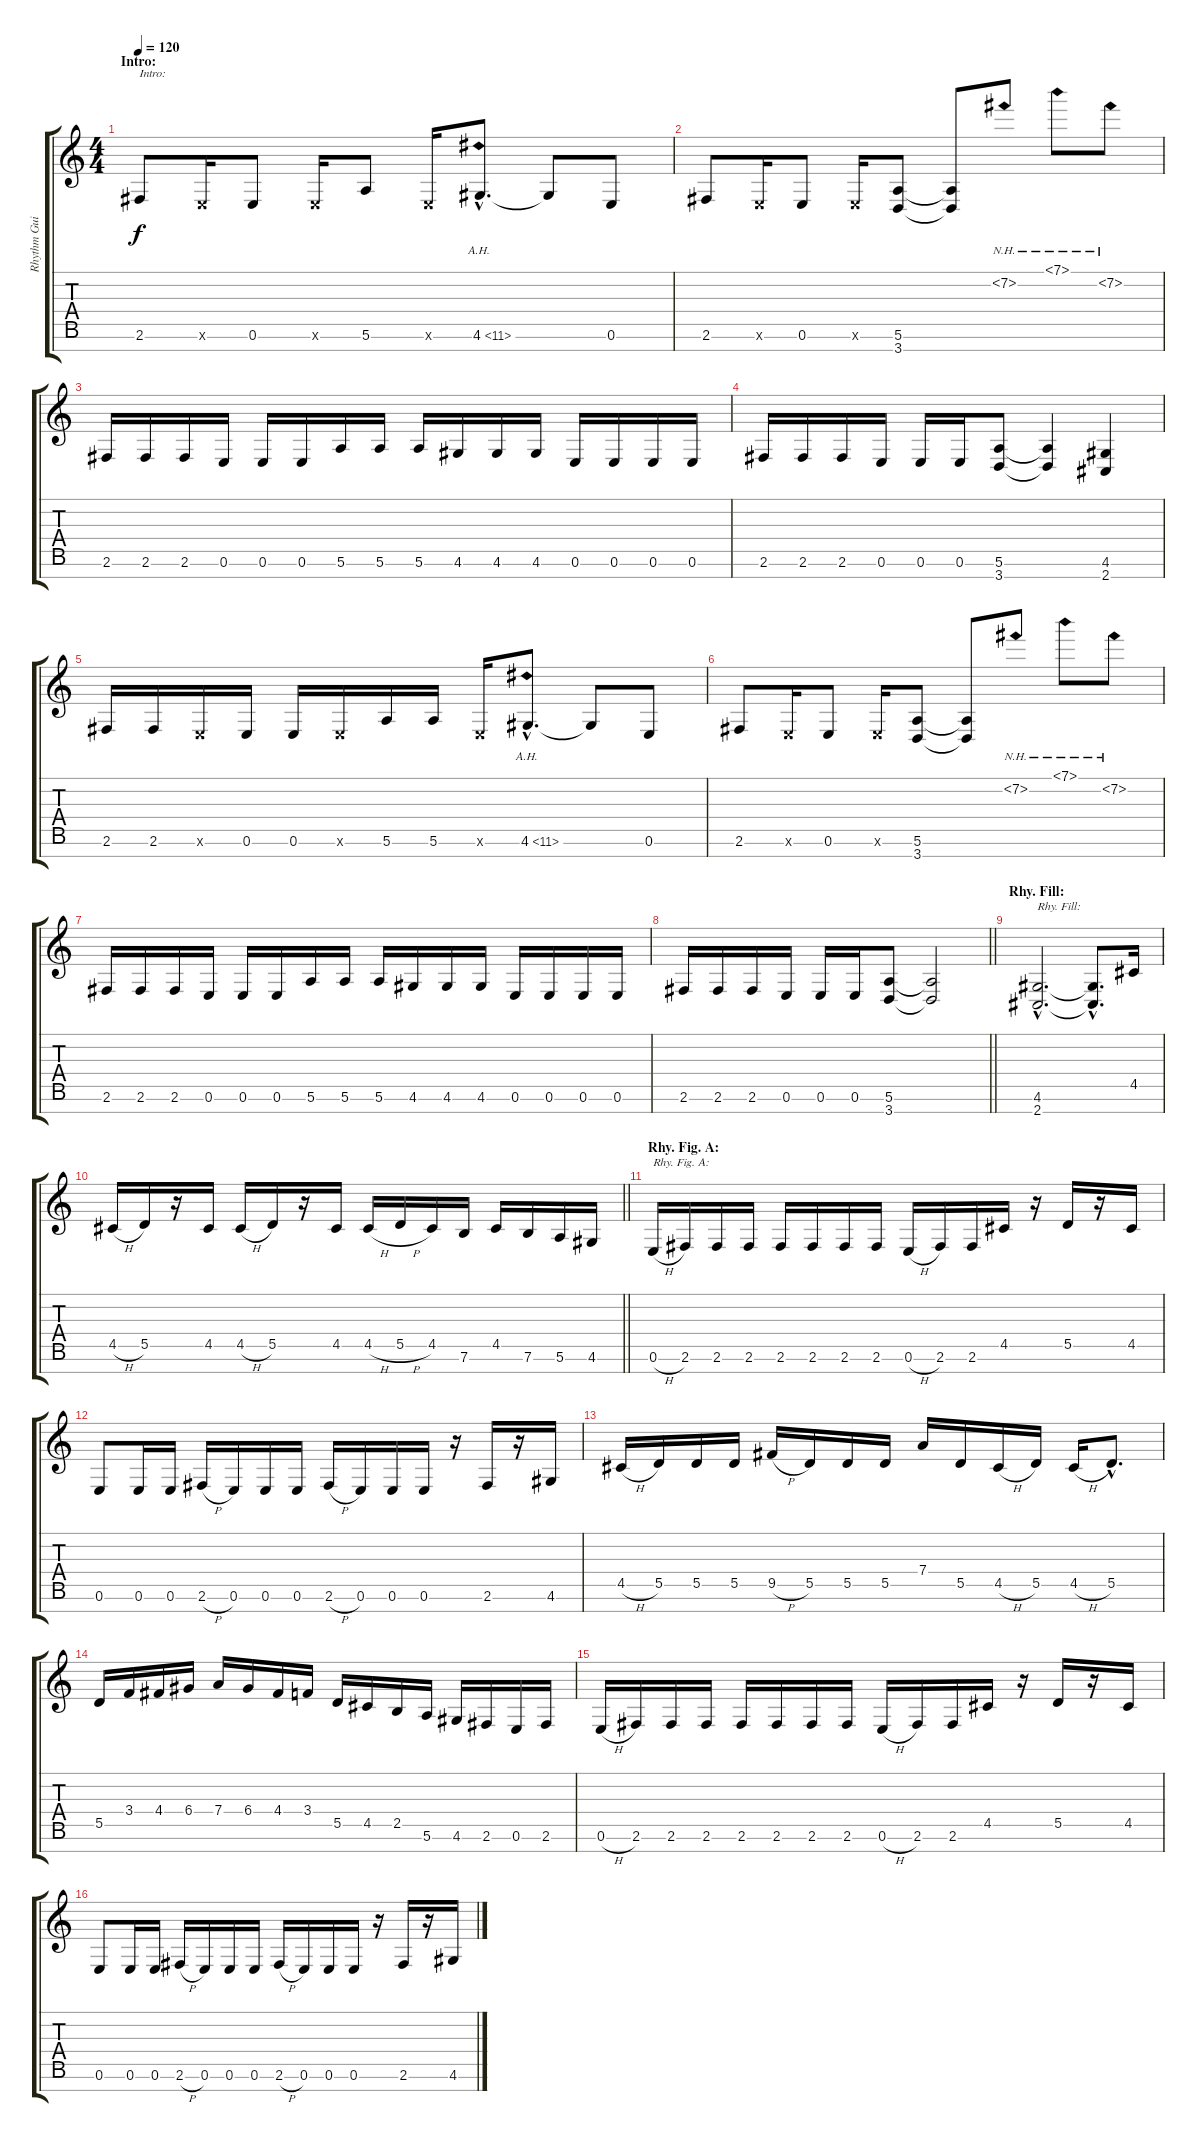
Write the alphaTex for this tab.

\track ("Rhythm Guitar" "Rhythm Gui") {instrument distortionguitar}
\staff {score tabs}
\tuning (E4 B3 G3 D3 A2 E2 B1) {hide}
\ts (4 4)
\section ("" "Intro:")
\tempo 120
\clef g2
\ks c
2.6.8{txt "Intro:" dy f instrument distortionguitar} 0.6{x}.16 0.6.8 0.6{x}.16 5.6.8 0.6{x}.16 4.6{ah 7 hac}.8{d} 4.6{t}.8 0.6.8 |
2.6.8 0.6{x}.16 0.6.8 0.6{x}.16 (5.6 3.7).8 (5.6{t} 3.7{t}).8 7.2{nh}.8 7.1{nh}.8 7.2{nh}.8 |
2.6.16 2.6.16 2.6.16 0.6.16 0.6.16 0.6.16 5.6.16 5.6.16 5.6.16 4.6.16 4.6.16 4.6.16 0.6.16 0.6.16 0.6.16 0.6.16 |
2.6.16 2.6.16 2.6.16 0.6.16 0.6.16 0.6.16 (5.6 3.7).8 (5.6{t} 3.7{t}).4 (4.6 2.7).4 |
2.6.16 2.6.16 0.6{x}.16 0.6.16 0.6.16 0.6{x}.16 5.6.16 5.6.16 0.6{x}.16 4.6{ah 7 hac}.8{d} 4.6{t}.8 0.6.8 |
2.6.8 0.6{x}.16 0.6.8 0.6{x}.16 (5.6 3.7).8 (5.6{t} 3.7{t}).8 7.2{nh}.8 7.1{nh}.8 7.2{nh}.8 |
2.6.16 2.6.16 2.6.16 0.6.16 0.6.16 0.6.16 5.6.16 5.6.16 5.6.16 4.6.16 4.6.16 4.6.16 0.6.16 0.6.16 0.6.16 0.6.16 |
\barLineRight lightlight
2.6.16 2.6.16 2.6.16 0.6.16 0.6.16 0.6.16 (5.6 3.7).8 (5.6{t} 3.7{t}).2 |
\section ("" "Rhy. Fill:")
(4.6{hac} 2.7{hac}).2{d txt "Rhy. Fill:"} (4.6{hac t} 2.7{hac t}).8{d} 4.5.16 |
\barLineRight lightlight
4.5{h}.16 5.5.16 r.16 4.5.16 4.5{h}.16 5.5.16 r.16 4.5.16 4.5{h}.16 5.5{h}.16 4.5.16 7.6.16 4.5.16 7.6.16 5.6.16 4.6.16 |
\section ("" "Rhy. Fig. A:")
0.6{h}.16{txt "Rhy. Fig. A:"} 2.6.16 2.6.16 2.6.16 2.6.16 2.6.16 2.6.16 2.6.16 0.6{h}.16 2.6.16 2.6.16 4.5.16 r.16 5.5.16 r.16 4.5.16 |
0.6.8 0.6.16 0.6.16 2.6{h}.16 0.6.16 0.6.16 0.6.16 2.6{h}.16 0.6.16 0.6.16 0.6.16 r.16 2.6.16 r.16 4.6.16 |
4.5{h}.16 5.5.16 5.5.16 5.5.16 9.5{h}.16 5.5.16 5.5.16 5.5.16 7.4.16 5.5.16 4.5{h}.16 5.5.16 4.5{h}.16 5.5{hac}.8{d} |
5.5.16 3.4.16 4.4.16 6.4.16 7.4.16 6.4.16 4.4.16 3.4.16 5.5.16 4.5.16 2.5.16 5.6.16 4.6.16 2.6.16 0.6.16 2.6.16 |
0.6{h}.16 2.6.16 2.6.16 2.6.16 2.6.16 2.6.16 2.6.16 2.6.16 0.6{h}.16 2.6.16 2.6.16 4.5.16 r.16 5.5.16 r.16 4.5.16 |
0.6.8 0.6.16 0.6.16 2.6{h}.16 0.6.16 0.6.16 0.6.16 2.6{h}.16 0.6.16 0.6.16 0.6.16 r.16 2.6.16 r.16 4.6.16
